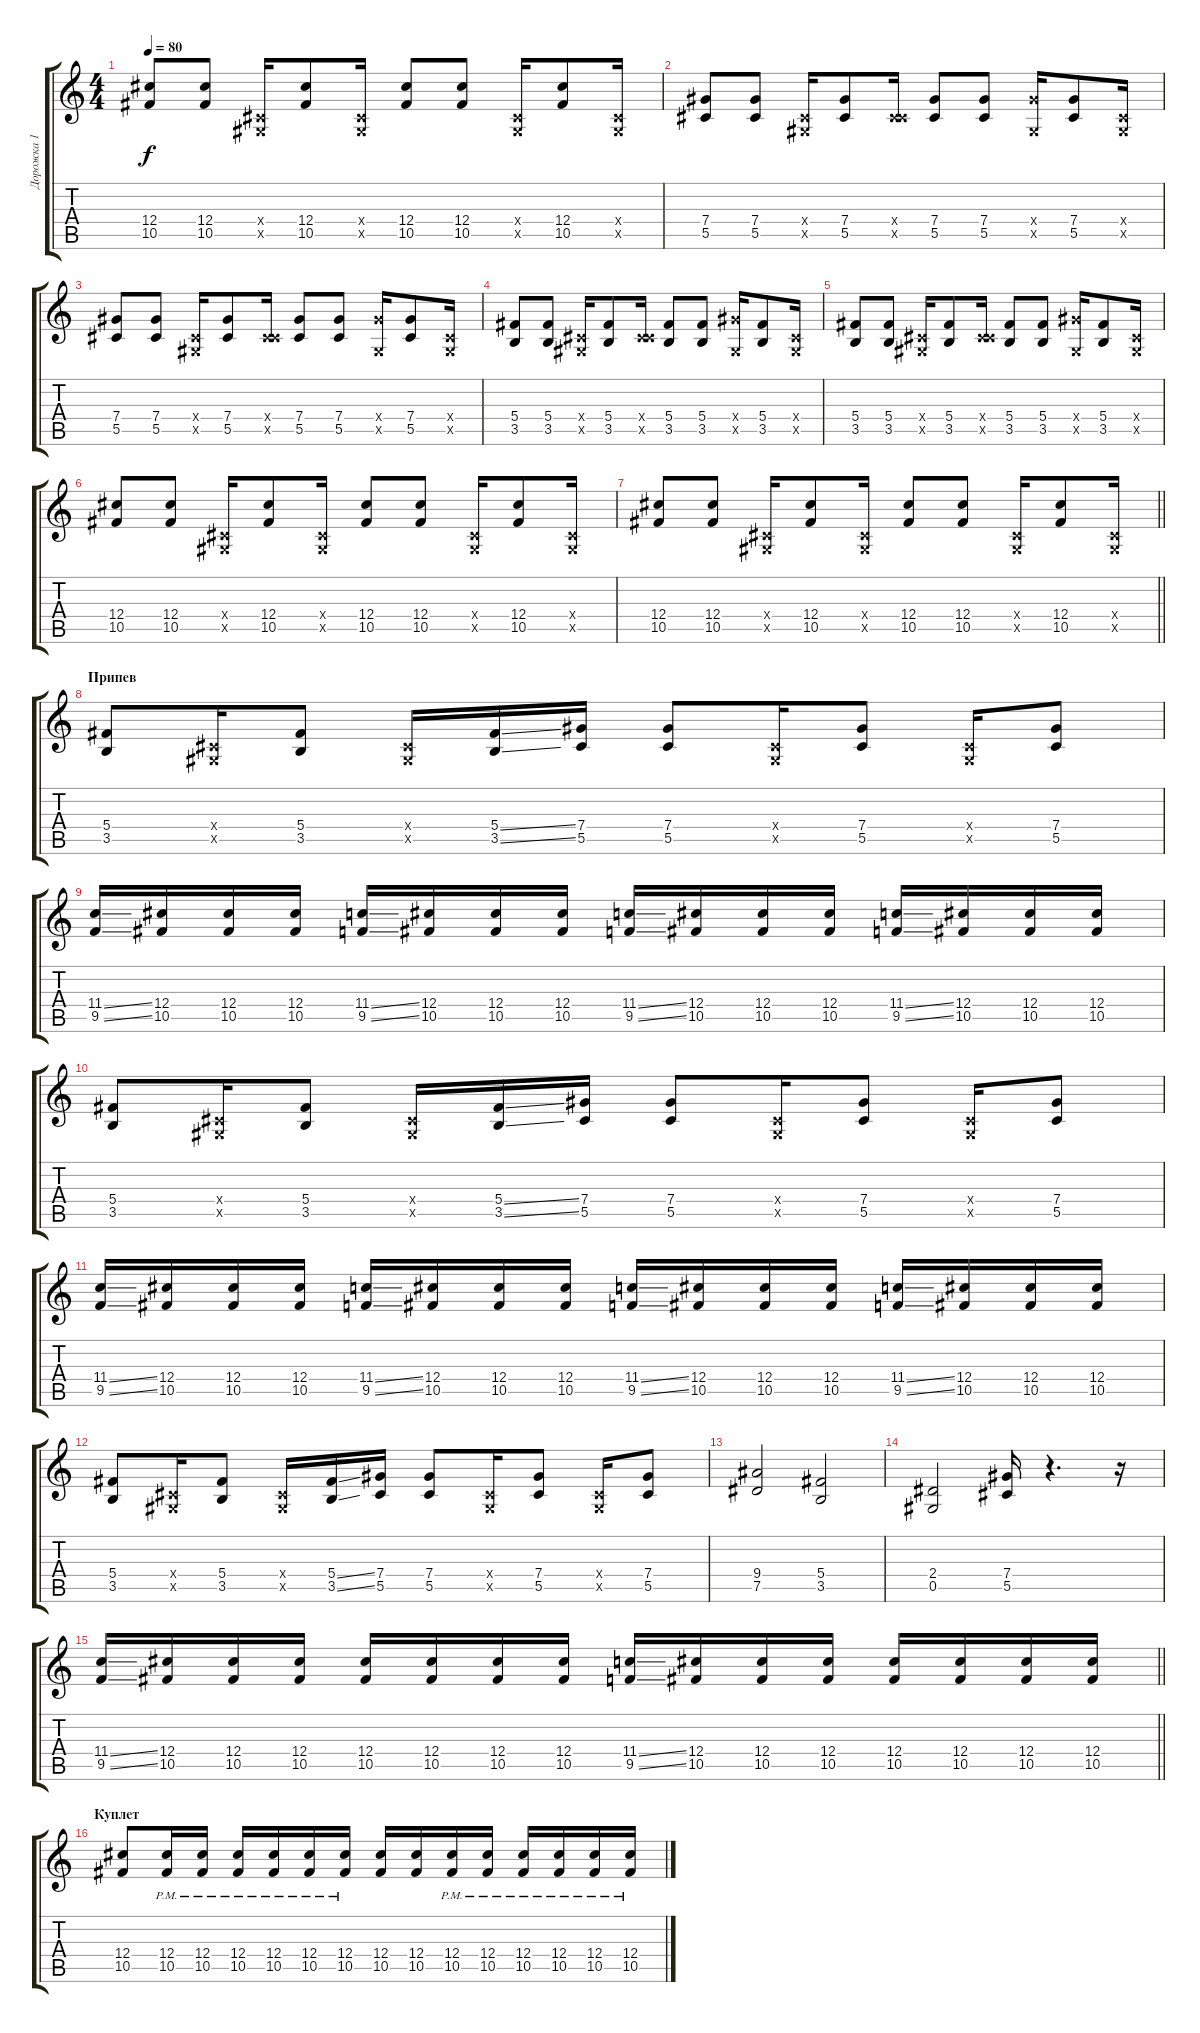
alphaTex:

\track ("Дорожка 1" "Дорожка 1") {instrument distortionguitar}
\staff {score tabs}
\tuning (Eb4 Bb3 Gb3 Db3 Ab2 Eb2) {hide}
\ts (4 4)
\tempo 80
\clef g2
\ks c
(12.4 10.5).8{dy f} (12.4 10.5).8 (0.4{x} 0.5{x}).16 (12.4 10.5).8 (0.4{x} 0.5{x}).16 (12.4 10.5).8 (12.4 10.5).8 (0.4{x} 0.5{x}).16 (12.4 10.5).8 (0.4{x} 0.5{x}).16 |
(7.4 5.5).8 (7.4 5.5).8 (0.4{x} 0.5{x}).16 (7.4 5.5).8 (0.4{x} 5.5{x}).16 (7.4 5.5).8 (7.4 5.5).8 (7.4{x} 0.5{x}).16 (7.4 5.5).8 (0.4{x} 0.5{x}).16 |
(7.4 5.5).8 (7.4 5.5).8 (0.4{x} 0.5{x}).16 (7.4 5.5).8 (0.4{x} 5.5{x}).16 (7.4 5.5).8 (7.4 5.5).8 (7.4{x} 0.5{x}).16 (7.4 5.5).8 (0.4{x} 0.5{x}).16 |
(5.4 3.5).8 (5.4 3.5).8 (0.4{x} 0.5{x}).16 (5.4 3.5).8 (0.4{x} 5.5{x}).16 (5.4 3.5).8 (5.4 3.5).8 (7.4{x} 0.5{x}).16 (5.4 3.5).8 (0.4{x} 0.5{x}).16 |
(5.4 3.5).8 (5.4 3.5).8 (0.4{x} 0.5{x}).16 (5.4 3.5).8 (0.4{x} 5.5{x}).16 (5.4 3.5).8 (5.4 3.5).8 (7.4{x} 0.5{x}).16 (5.4 3.5).8 (0.4{x} 0.5{x}).16 |
(12.4 10.5).8 (12.4 10.5).8 (0.4{x} 0.5{x}).16 (12.4 10.5).8 (0.4{x} 0.5{x}).16 (12.4 10.5).8 (12.4 10.5).8 (0.4{x} 0.5{x}).16 (12.4 10.5).8 (0.4{x} 0.5{x}).16 |
\barLineRight lightlight
(12.4 10.5).8 (12.4 10.5).8 (0.4{x} 0.5{x}).16 (12.4 10.5).8 (0.4{x} 0.5{x}).16 (12.4 10.5).8 (12.4 10.5).8 (0.4{x} 0.5{x}).16 (12.4 10.5).8 (0.4{x} 0.5{x}).16 |
\section ("" "Припев")
(5.4 3.5).8 (0.4{x} 0.5{x}).16 (5.4 3.5).8 (0.4{x} 0.5{x}).16 (5.4{ss} 3.5{ss}).16 (7.4 5.5).16 (7.4 5.5).8 (0.4{x} 0.5{x}).16 (7.4 5.5).8 (0.4{x} 0.5{x}).16 (7.4 5.5).8 |
(11.4{ss} 9.5{ss}).16 (12.4 10.5).16 (12.4 10.5).16 (12.4 10.5).16 (11.4{ss} 9.5{ss}).16 (12.4 10.5).16 (12.4 10.5).16 (12.4 10.5).16 (11.4{ss} 9.5{ss}).16 (12.4 10.5).16 (12.4 10.5).16 (12.4 10.5).16 (11.4{ss} 9.5{ss}).16 (12.4 10.5).16 (12.4 10.5).16 (12.4 10.5).16 |
(5.4 3.5).8 (0.4{x} 0.5{x}).16 (5.4 3.5).8 (0.4{x} 0.5{x}).16 (5.4{ss} 3.5{ss}).16 (7.4 5.5).16 (7.4 5.5).8 (0.4{x} 0.5{x}).16 (7.4 5.5).8 (0.4{x} 0.5{x}).16 (7.4 5.5).8 |
(11.4{ss} 9.5{ss}).16 (12.4 10.5).16 (12.4 10.5).16 (12.4 10.5).16 (11.4{ss} 9.5{ss}).16 (12.4 10.5).16 (12.4 10.5).16 (12.4 10.5).16 (11.4{ss} 9.5{ss}).16 (12.4 10.5).16 (12.4 10.5).16 (12.4 10.5).16 (11.4{ss} 9.5{ss}).16 (12.4 10.5).16 (12.4 10.5).16 (12.4 10.5).16 |
(5.4 3.5).8 (0.4{x} 0.5{x}).16 (5.4 3.5).8 (0.4{x} 0.5{x}).16 (5.4{ss} 3.5{ss}).16 (7.4 5.5).16 (7.4 5.5).8 (0.4{x} 0.5{x}).16 (7.4 5.5).8 (0.4{x} 0.5{x}).16 (7.4 5.5).8 |
(9.4 7.5).2 (5.4 3.5).2 |
(2.4 0.5).2 (7.4 5.5).16 r.4{d} r.16 |
\barLineRight lightlight
(11.4{ss} 9.5{ss}).16 (12.4 10.5).16 (12.4 10.5).16 (12.4 10.5).16 (12.4 10.5).16 (12.4 10.5).16 (12.4 10.5).16 (12.4 10.5).16 (11.4{ss} 9.5{ss}).16 (12.4 10.5).16 (12.4 10.5).16 (12.4 10.5).16 (12.4 10.5).16 (12.4 10.5).16 (12.4 10.5).16 (12.4 10.5).16 |
\section ("" "Куплет")
(12.4 10.5).8 (12.4{pm} 10.5{pm}).16 (12.4{pm} 10.5{pm}).16 (12.4{pm} 10.5{pm}).16 (12.4{pm} 10.5{pm}).16 (12.4{pm} 10.5{pm}).16 (12.4{pm} 10.5{pm}).16 (12.4 10.5).16 (12.4 10.5).16 (12.4{pm} 10.5{pm}).16 (12.4{pm} 10.5{pm}).16 (12.4{pm} 10.5{pm}).16 (12.4{pm} 10.5{pm}).16 (12.4{pm} 10.5{pm}).16 (12.4{pm} 10.5{pm}).16
